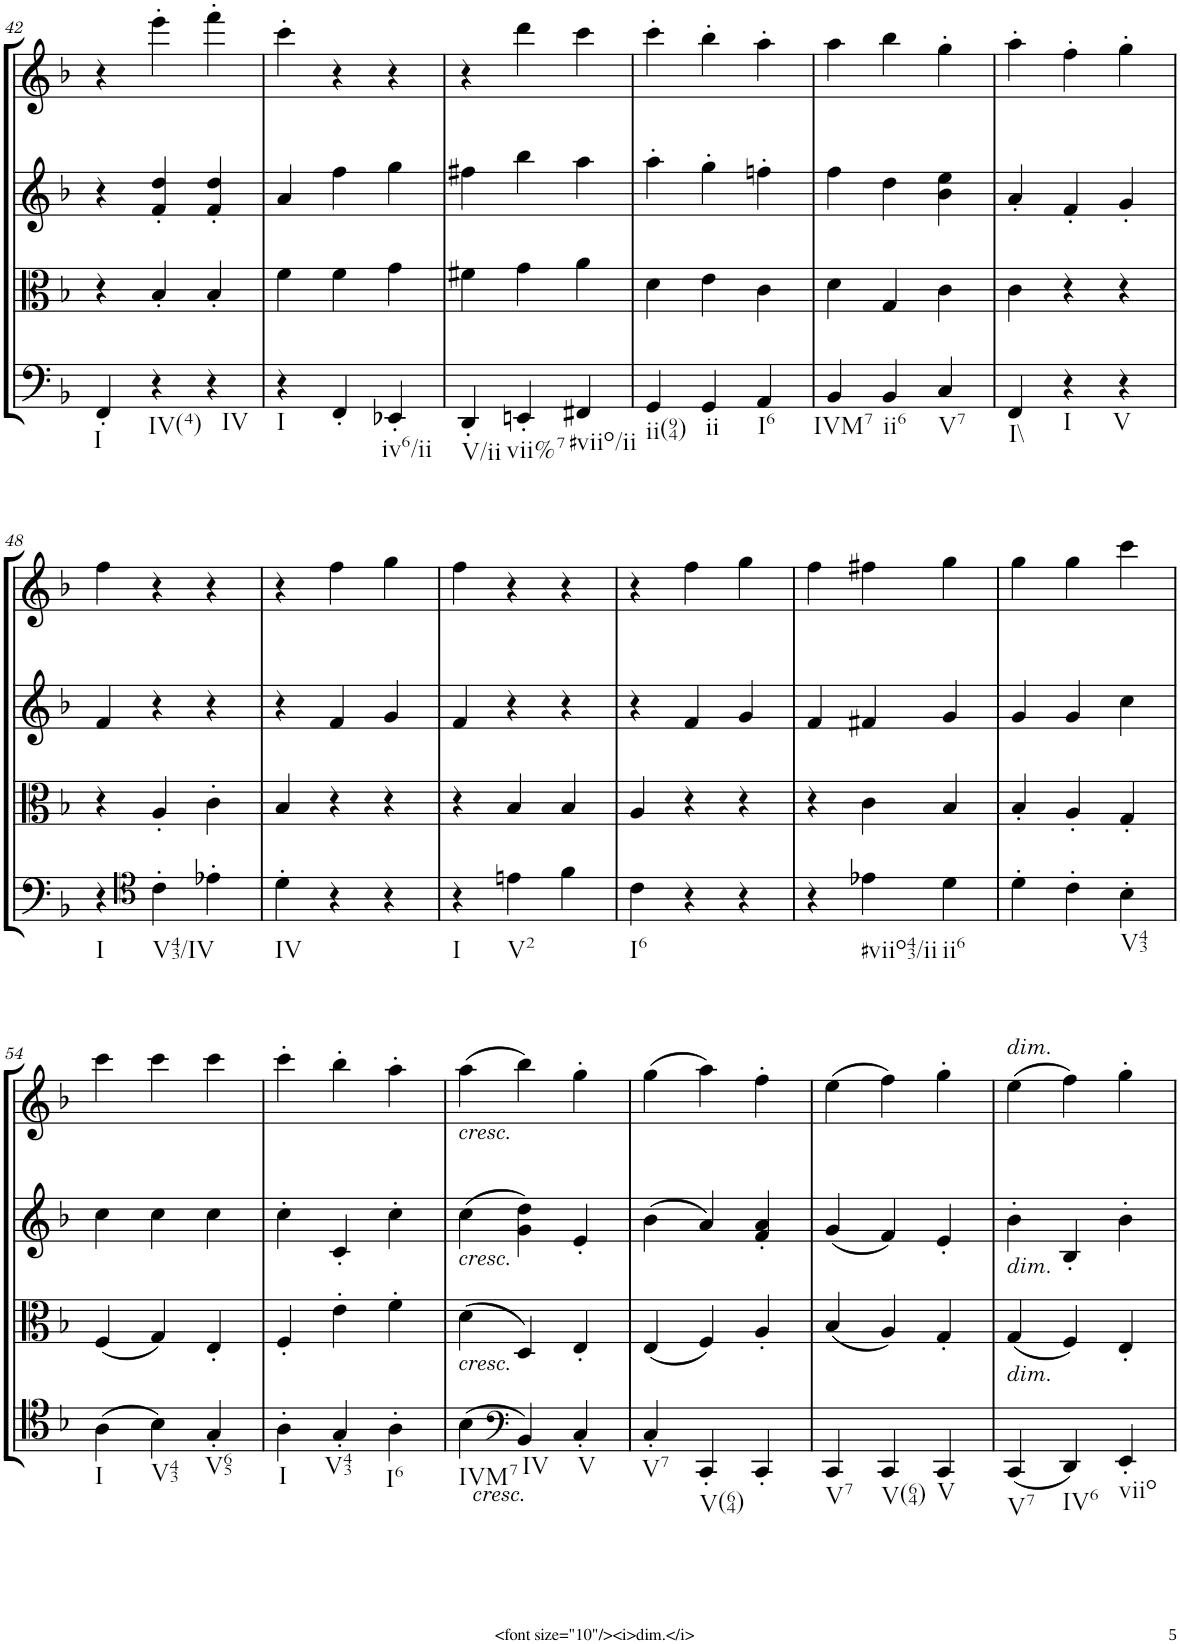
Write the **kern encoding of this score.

**kern	**kern	**kern	**kern
*part4	*part3	*part2	*part1
*staff4	*staff3	*staff2	*staff1
*I"Cello	*I"Viola	*I"2nd Violin	*I"1st Violin
*	*I'Vla	*I'Vln	*I'Vln
!!LO:PB:g=z
*clefF4	*clefC3	*clefG2	*clefG2
*k[b-]	*k[b-]	*k[b-]	*k[b-]
*F:	*F:	*F:	*F:
*M3/4	*M3/4	*M3/4	*M3/4
=42	=42	=42	=42
!LO:TX:b:t=I	!	!	!
4FF'/	4r	4r	4r
!LO:TX:b:t=IV(4)	!	!	!
4r	4B-'/	4f/' 4dd/'	4eee'\
!LO:TX:b:t=IV	!	!	!
4r	4B-'/	4f/' 4dd/'	4fff'\
=43	=43	=43	=43
!LO:TX:b:t=I	!	!	!
4r	4f\	4a/	4ccc'\
4FF'/	4f\	4ff\	4r
!LO:TX:b:t=iv6/ii	!	!	!
4EE-X'/	4g\	4gg\	4r
=44	=44	=44	=44
!LO:TX:b:t=V/ii	!	!	!
4DD'/	4f#X\	4ff#X\	4r
!LO:TX:b:t=vii%7	!	!	!
4EEn'/	4g\	4bb-\	4ddd\
!LO:TX:b:t=#viio/ii	!	!	!
4FF#X/	4a\	4aa\	4ccc\
=45	=45	=45	=45
!LO:TX:b:t=ii(94)	!	!	!
4GG/	4d\	4aa'\	4ccc'\
!LO:TX:b:t=ii	!	!	!
4GG/	4e\	4gg'\	4bb-'\
!LO:TX:b:t=I6	!	!	!
4AA/	4c\	4ffn'\	4aa'\
=46	=46	=46	=46
!LO:TX:b:t=IVM7	!	!	!
4BB-/	4d\	4ff\	4aa\
!LO:TX:b:t=ii6	!	!	!
4BB-/	4G/	4dd\	4bb-\
!LO:TX:b:t=V7	!	!	!
4C/	4c\	4b-\ 4ee\	4gg'\
=47	=47	=47	=47
!LO:TX:b:t=I\\	!	!	!
4FF/	4c\	4a'/	4aa'\
!LO:TX:b:t=I	!	!	!
4r	4r	4f'/	4ff'\
!LO:TX:b:t=V	!	!	!
4r	4r	4g'/	4gg'\
!!LO:LB:g=z
=48	=48	=48	=48
!LO:TX:b:t=I	!	!	!
4r	4r	4f/	4ff\
*clefC4	*	*	*
!LO:TX:b:t=V43/IV	!	!	!
4c'\	4A'/	4r	4r
4e-X'\	4c'\	4r	4r
=49	=49	=49	=49
!LO:TX:b:t=IV	!	!	!
4d'\	4B-/	4r	4r
4r	4r	4f/	4ff\
4r	4r	4g/	4gg\
=50	=50	=50	=50
!LO:TX:b:t=I	!	!	!
4r	4r	4f/	4ff\
!LO:TX:b:t=V2	!	!	!
4en\	4B-/	4r	4r
4f\	4B-/	4r	4r
=51	=51	=51	=51
!LO:TX:b:t=I6	!	!	!
4c\	4A/	4r	4r
4r	4r	4f/	4ff\
4r	4r	4g/	4gg\
=52	=52	=52	=52
4r	4r	4f/	4ff\
!LO:TX:b:t=#viio43/ii	!	!	!
4e-X\	4c\	4f#X/	4ff#X\
!LO:TX:b:t=ii6	!	!	!
4d\	4B-/	4g/	4gg\
=53	=53	=53	=53
4d'\	4B-'/	4g/	4gg\
4c'\	4A'/	4g/	4gg\
!LO:TX:b:t=V43	!	!	!
4B-'\	4G'/	4cc\	4ccc\
!!LO:LB:g=z
=54	=54	=54	=54
!LO:TX:b:t=I	!	!	!
(4A\	(4F/	4cc\	4ccc\
!LO:TX:b:t=V43	!	!	!
4B-\)	4G/)	4cc\	4ccc\
!LO:TX:b:t=V65	!	!	!
4G'/	4E'/	4cc\	4ccc\
=55	=55	=55	=55
!LO:TX:b:t=I	!	!	!
4A'\	4F'/	4cc'\	4ccc'\
!LO:TX:b:t=V43	!	!	!
4G'/	4e'\	4c'/	4bb-'\
!LO:TX:b:t=I6	!	!	!
4A'\	4f'\	4cc'\	4aa'\
=56	=56	=56	=56
!	!	!	!LO:TX:b:i:t=cresc.
!	!	!LO:TX:b:i:t=cresc.	!
!LO:TX:a:i:t=cresc.	!	!	!
!LO:TX:b:i:t=cresc.	!	!	!
!LO:TX:b:t=IVM7	!	!	!
(4B-\	(4d\	(4cc\	(4aa\
*clefF4	*	*	*
!LO:TX:b:t=IV	!	!	!
4BB-/)	4D/)	4g\ 4dd\)	4bb-\)
!LO:TX:b:t=V	!	!	!
4C'/	4E'/	4e'/	4gg'\
=57	=57	=57	=57
!LO:TX:b:t=V7	!	!	!
4C'/	(4E/	(4b-\	(4gg\
!LO:TX:b:t=V(64)	!	!	!
4CC'/	4F/)	4a/)	4aa\)
4CC'/	4A'/	4f/' 4a/'	4ff'\
=58	=58	=58	=58
!LO:TX:b:t=V7	!	!	!
4CC/	(4B-/	(4g/	(4ee\
!LO:TX:b:t=V(64)	!	!	!
4CC/	4A/)	4f/)	4ff\)
!LO:TX:b:t=V	!	!	!
4CC/	4G'/	4e'/	4gg'\
=59	=59	=59	=59
!	!	!	!LO:TX:a:i:t=dim.
!	!LO:TX:a:i:t=dim.	!	!
!LO:TX:a:i:t=dim.	!	!	!
!LO:TX:b:t=V7	!	!	!
(4CC/	(4G/	4b-'\	(4ee\
!LO:TX:b:t=IV6	!	!	!
4DD/)	4F/)	4B-'/	4ff\)
!LO:TX:b:t=viio	!	!	!
4EE'/	4E'/	4b-'\	4gg'\
=	=	=	=
*-	*-	*-	*-
